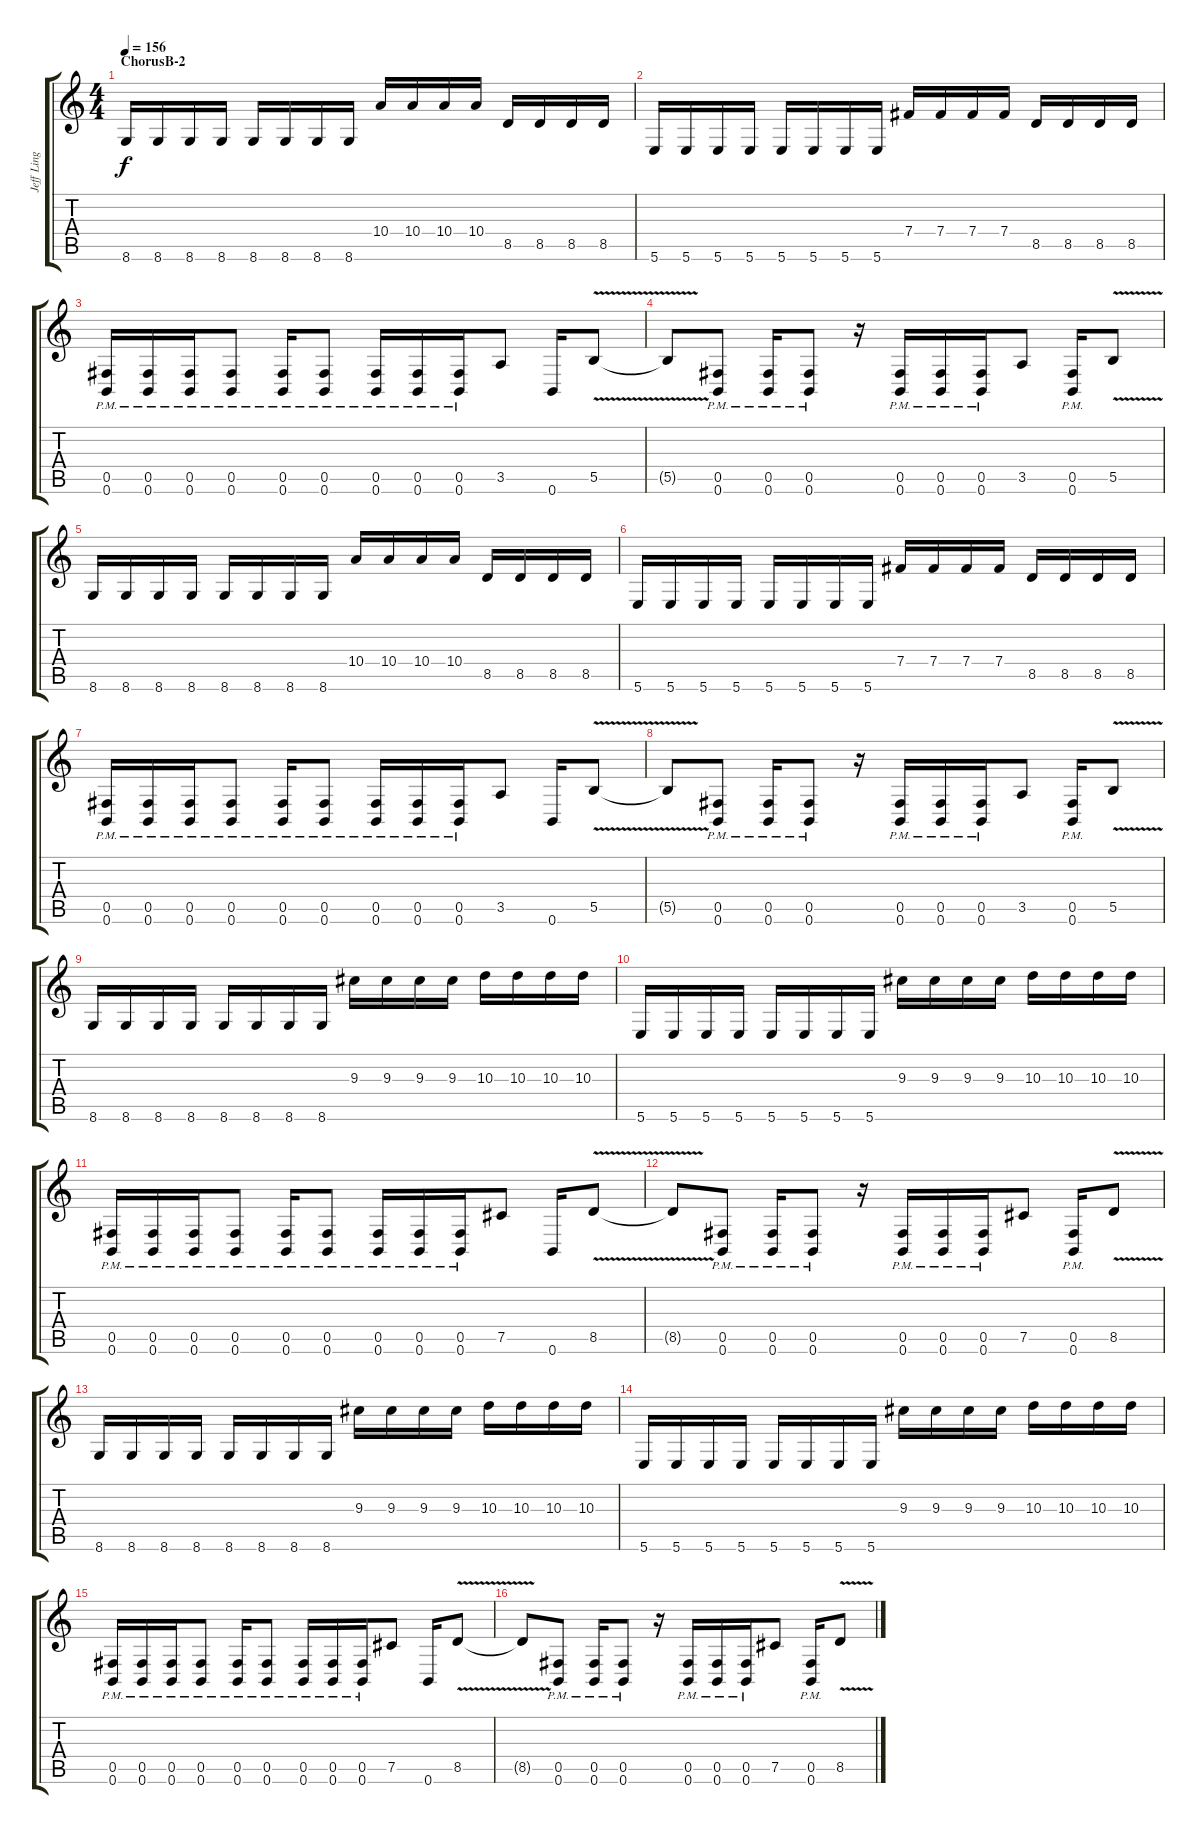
\track ("Jeff Ling" "Jeff Ling") {instrument distortionguitar}
\staff {score tabs}
\tuning (Db4 Ab3 E3 B2 Gb2 B1) {hide}
\ts (4 4)
\section ("" "ChorusB-2")
\tempo 156
\clef g2
\ks c
8.6.16{dy f} 8.6.16 8.6.16 8.6.16 8.6.16 8.6.16 8.6.16 8.6.16 10.4.16 10.4.16 10.4.16 10.4.16 8.5.16 8.5.16 8.5.16 8.5.16 |
5.6.16 5.6.16 5.6.16 5.6.16 5.6.16 5.6.16 5.6.16 5.6.16 7.4.16 7.4.16 7.4.16 7.4.16 8.5.16 8.5.16 8.5.16 8.5.16 |
(0.5{pm} 0.6{pm}).16 (0.5{pm} 0.6{pm}).16 (0.5{pm} 0.6{pm}).16 (0.5{pm} 0.6{pm}).8 (0.5{pm} 0.6{pm}).16 (0.5{pm} 0.6{pm}).8 (0.5{pm} 0.6{pm}).16 (0.5{pm} 0.6{pm}).16 (0.5{pm} 0.6{pm}).16 3.5.8 0.6.16 5.5{v}.8 |
5.5{t}.8 (0.5{pm} 0.6{pm}).8 (0.5{pm} 0.6{pm}).16 (0.5{pm} 0.6{pm}).8 r.16 (0.5{pm} 0.6{pm}).16 (0.5{pm} 0.6{pm}).16 (0.5{pm} 0.6{pm}).16 3.5.8 (0.5{pm} 0.6{pm}).16 5.5{v}.8 |
8.6.16 8.6.16 8.6.16 8.6.16 8.6.16 8.6.16 8.6.16 8.6.16 10.4.16 10.4.16 10.4.16 10.4.16 8.5.16 8.5.16 8.5.16 8.5.16 |
5.6.16 5.6.16 5.6.16 5.6.16 5.6.16 5.6.16 5.6.16 5.6.16 7.4.16 7.4.16 7.4.16 7.4.16 8.5.16 8.5.16 8.5.16 8.5.16 |
(0.5{pm} 0.6{pm}).16 (0.5{pm} 0.6{pm}).16 (0.5{pm} 0.6{pm}).16 (0.5{pm} 0.6{pm}).8 (0.5{pm} 0.6{pm}).16 (0.5{pm} 0.6{pm}).8 (0.5{pm} 0.6{pm}).16 (0.5{pm} 0.6{pm}).16 (0.5{pm} 0.6{pm}).16 3.5.8 0.6.16 5.5{v}.8 |
5.5{t}.8 (0.5{pm} 0.6{pm}).8 (0.5{pm} 0.6{pm}).16 (0.5{pm} 0.6{pm}).8 r.16 (0.5{pm} 0.6{pm}).16 (0.5{pm} 0.6{pm}).16 (0.5{pm} 0.6{pm}).16 3.5.8 (0.5{pm} 0.6{pm}).16 5.5{v}.8 |
8.6.16 8.6.16 8.6.16 8.6.16 8.6.16 8.6.16 8.6.16 8.6.16 9.3.16 9.3.16 9.3.16 9.3.16 10.3.16 10.3.16 10.3.16 10.3.16 |
5.6.16 5.6.16 5.6.16 5.6.16 5.6.16 5.6.16 5.6.16 5.6.16 9.3.16 9.3.16 9.3.16 9.3.16 10.3.16 10.3.16 10.3.16 10.3.16 |
(0.5{pm} 0.6{pm}).16 (0.5{pm} 0.6{pm}).16 (0.5{pm} 0.6{pm}).16 (0.5{pm} 0.6{pm}).8 (0.5{pm} 0.6{pm}).16 (0.5{pm} 0.6{pm}).8 (0.5{pm} 0.6{pm}).16 (0.5{pm} 0.6{pm}).16 (0.5{pm} 0.6{pm}).16 7.5.8 0.6.16 8.5{v}.8 |
8.5{t}.8 (0.5{pm} 0.6{pm}).8 (0.5{pm} 0.6{pm}).16 (0.5{pm} 0.6{pm}).8 r.16 (0.5{pm} 0.6{pm}).16 (0.5{pm} 0.6{pm}).16 (0.5{pm} 0.6{pm}).16 7.5.8 (0.5{pm} 0.6{pm}).16 8.5{v}.8 |
8.6.16 8.6.16 8.6.16 8.6.16 8.6.16 8.6.16 8.6.16 8.6.16 9.3.16 9.3.16 9.3.16 9.3.16 10.3.16 10.3.16 10.3.16 10.3.16 |
5.6.16 5.6.16 5.6.16 5.6.16 5.6.16 5.6.16 5.6.16 5.6.16 9.3.16 9.3.16 9.3.16 9.3.16 10.3.16 10.3.16 10.3.16 10.3.16 |
(0.5{pm} 0.6{pm}).16 (0.5{pm} 0.6{pm}).16 (0.5{pm} 0.6{pm}).16 (0.5{pm} 0.6{pm}).8 (0.5{pm} 0.6{pm}).16 (0.5{pm} 0.6{pm}).8 (0.5{pm} 0.6{pm}).16 (0.5{pm} 0.6{pm}).16 (0.5{pm} 0.6{pm}).16 7.5.8 0.6.16 8.5{v}.8 |
8.5{t}.8 (0.5{pm} 0.6{pm}).8 (0.5{pm} 0.6{pm}).16 (0.5{pm} 0.6{pm}).8 r.16 (0.5{pm} 0.6{pm}).16 (0.5{pm} 0.6{pm}).16 (0.5{pm} 0.6{pm}).16 7.5.8 (0.5{pm} 0.6{pm}).16 8.5{v}.8
